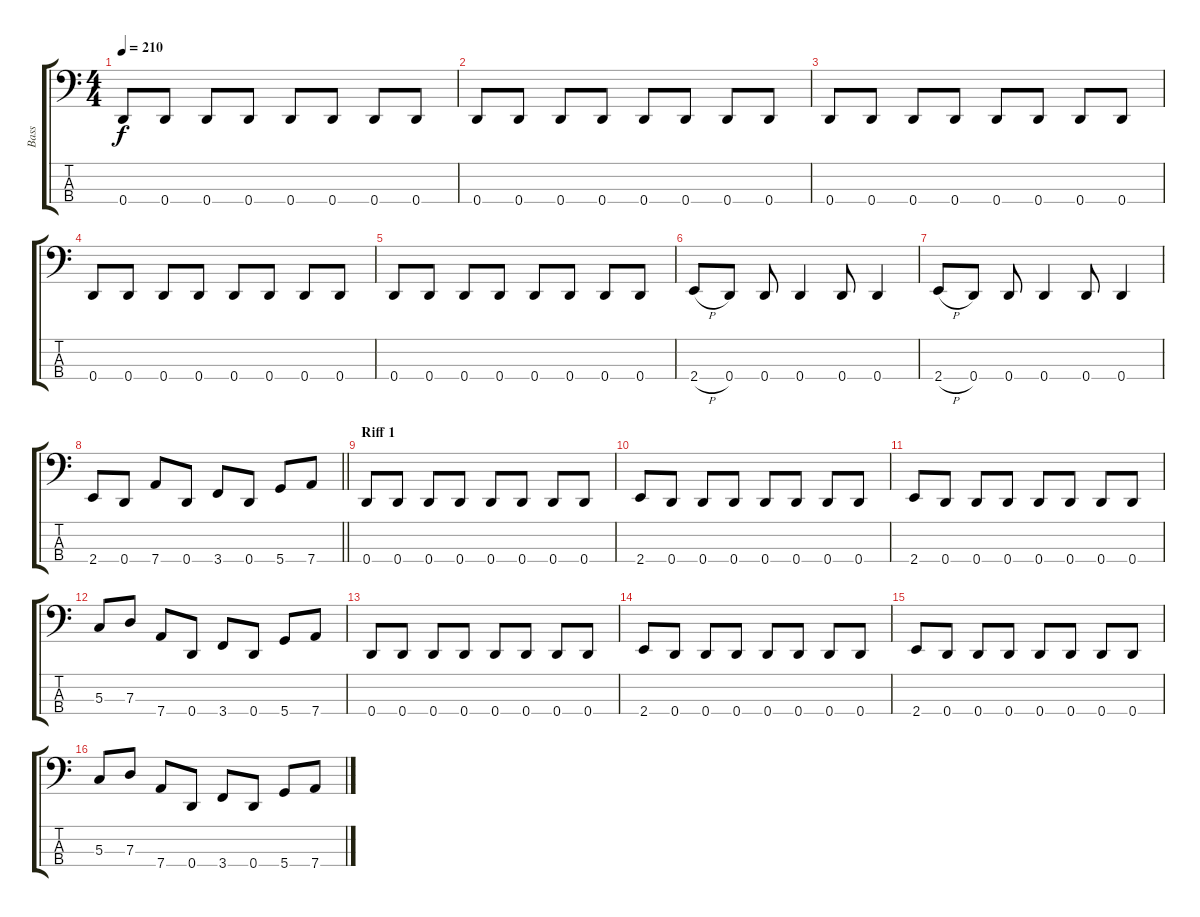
\track ("Bass" "Bass") {instrument electricbassfinger}
\staff {score tabs}
\tuning (F2 C2 G1 D1) {hide}
\ts (4 4)
\tempo 210
\clef f4
\ks c
0.4.8{dy f} 0.4.8 0.4.8 0.4.8 0.4.8 0.4.8 0.4.8 0.4.8 |
0.4.8 0.4.8 0.4.8 0.4.8 0.4.8 0.4.8 0.4.8 0.4.8 |
0.4.8 0.4.8 0.4.8 0.4.8 0.4.8 0.4.8 0.4.8 0.4.8 |
0.4.8 0.4.8 0.4.8 0.4.8 0.4.8 0.4.8 0.4.8 0.4.8 |
0.4.8 0.4.8 0.4.8 0.4.8 0.4.8 0.4.8 0.4.8 0.4.8 |
2.4{h}.8 0.4.8 0.4.8 0.4.4 0.4.8 0.4.4 |
2.4{h}.8 0.4.8 0.4.8 0.4.4 0.4.8 0.4.4 |
\barLineRight lightlight
2.4.8 0.4.8 7.4.8 0.4.8 3.4.8 0.4.8 5.4.8 7.4.8 |
\section ("" "Riff 1")
0.4.8 0.4.8 0.4.8 0.4.8 0.4.8 0.4.8 0.4.8 0.4.8 |
2.4.8 0.4.8 0.4.8 0.4.8 0.4.8 0.4.8 0.4.8 0.4.8 |
2.4.8 0.4.8 0.4.8 0.4.8 0.4.8 0.4.8 0.4.8 0.4.8 |
5.3.8 7.3.8 7.4.8 0.4.8 3.4.8 0.4.8 5.4.8 7.4.8 |
0.4.8 0.4.8 0.4.8 0.4.8 0.4.8 0.4.8 0.4.8 0.4.8 |
2.4.8 0.4.8 0.4.8 0.4.8 0.4.8 0.4.8 0.4.8 0.4.8 |
2.4.8 0.4.8 0.4.8 0.4.8 0.4.8 0.4.8 0.4.8 0.4.8 |
5.3.8 7.3.8 7.4.8 0.4.8 3.4.8 0.4.8 5.4.8 7.4.8
